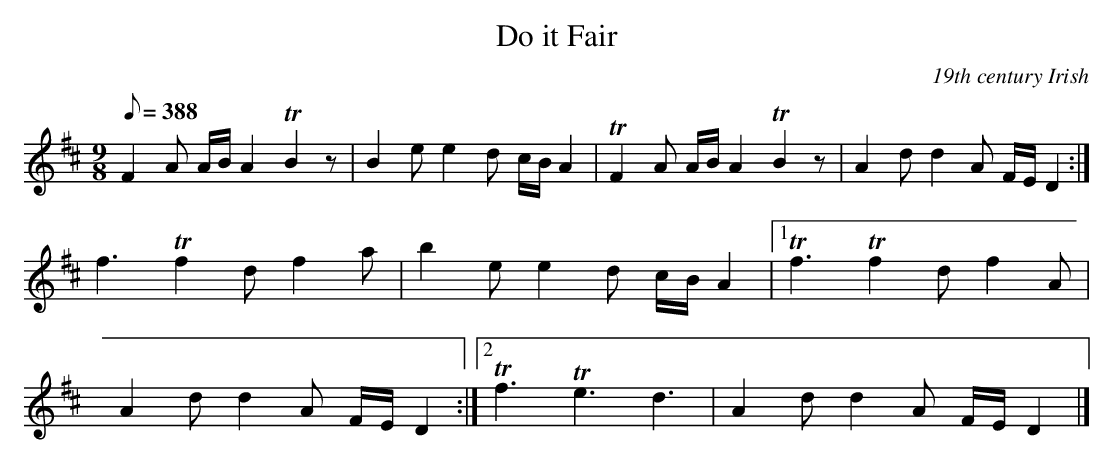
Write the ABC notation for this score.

X:1
T:Do it Fair
O:19th century Irish
L:1/8
M:9/8
Q:388
K:D
F2 A A/B/ A2 TB2 z|B2 e e2 d c/B/ A2|TF2 A A/B/ A2 TB2 z|A2 d d2 A F/E/ D2:|f3 Tf2 d f2 a|b2 e e2 d c/B/ A2|[1Tf3 Tf2d f2 A|A2 d d2 A F/E/ D2:|[2Tf3 Te3 d3|A2 d d2 A F/E/ D2|]
